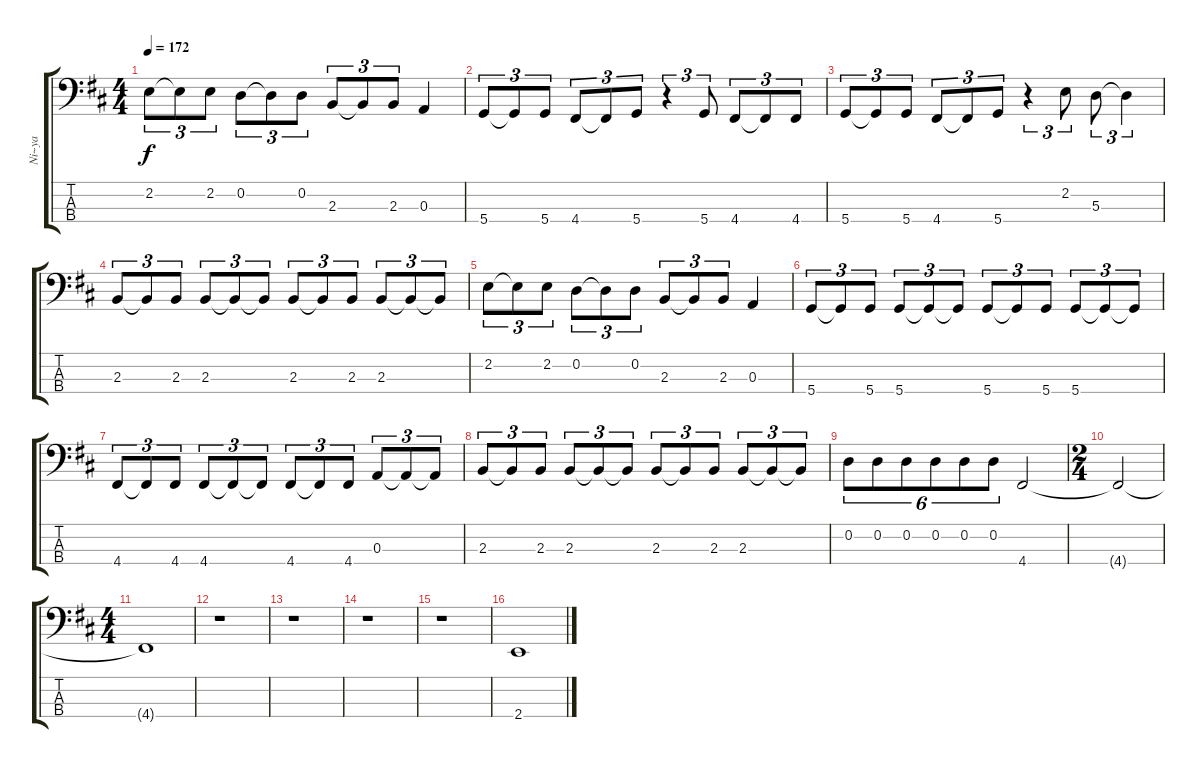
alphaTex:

\track ("Ni~ya" "Ni~ya") {instrument electricbasspick}
\staff {score tabs}
\tuning (G2 D2 A1 D1) {hide}
\ts (4 4)
\tempo 172
\clef f4
\ks bminor
2.2.8{tu (3 2) dy f} 2.2{t}.8{tu (3 2)} 2.2.8{tu (3 2)} 0.2.8{tu (3 2)} 0.2{t}.8{tu (3 2)} 0.2.8{tu (3 2)} 2.3.8{tu (3 2)} 2.3{t}.8{tu (3 2)} 2.3.8{tu (3 2)} 0.3.4 |
5.4.8{tu (3 2)} 5.4{t}.8{tu (3 2)} 5.4.8{tu (3 2)} 4.4.8{tu (3 2)} 4.4{t}.8{tu (3 2)} 5.4.8{tu (3 2)} r.4{tu (3 2)} 5.4.8{tu (3 2)} 4.4.8{tu (3 2)} 4.4{t}.8{tu (3 2)} 4.4.8{tu (3 2)} |
5.4.8{tu (3 2)} 5.4{t}.8{tu (3 2)} 5.4.8{tu (3 2)} 4.4.8{tu (3 2)} 4.4{t}.8{tu (3 2)} 5.4.8{tu (3 2)} r.4{tu (3 2)} 2.2.8{tu (3 2)} 5.3.8{tu (3 2)} 5.3{t}.4{tu (3 2)} |
2.3.8{tu (3 2)} 2.3{t}.8{tu (3 2)} 2.3.8{tu (3 2)} 2.3.8{tu (3 2)} 2.3{t}.8{tu (3 2)} 2.3{t}.8{tu (3 2)} 2.3.8{tu (3 2)} 2.3{t}.8{tu (3 2)} 2.3.8{tu (3 2)} 2.3.8{tu (3 2)} 2.3{t}.8{tu (3 2)} 2.3{t}.8{tu (3 2)} |
2.2.8{tu (3 2)} 2.2{t}.8{tu (3 2)} 2.2.8{tu (3 2)} 0.2.8{tu (3 2)} 0.2{t}.8{tu (3 2)} 0.2.8{tu (3 2)} 2.3.8{tu (3 2)} 2.3{t}.8{tu (3 2)} 2.3.8{tu (3 2)} 0.3.4 |
5.4.8{tu (3 2)} 5.4{t}.8{tu (3 2)} 5.4.8{tu (3 2)} 5.4.8{tu (3 2)} 5.4{t}.8{tu (3 2)} 5.4{t}.8{tu (3 2)} 5.4.8{tu (3 2)} 5.4{t}.8{tu (3 2)} 5.4.8{tu (3 2)} 5.4.8{tu (3 2)} 5.4{t}.8{tu (3 2)} 5.4{t}.8{tu (3 2)} |
4.4.8{tu (3 2)} 4.4{t}.8{tu (3 2)} 4.4.8{tu (3 2)} 4.4.8{tu (3 2)} 4.4{t}.8{tu (3 2)} 4.4{t}.8{tu (3 2)} 4.4.8{tu (3 2)} 4.4{t}.8{tu (3 2)} 4.4.8{tu (3 2)} 0.3.8{tu (3 2)} 0.3{t}.8{tu (3 2)} 0.3{t}.8{tu (3 2)} |
2.3.8{tu (3 2)} 2.3{t}.8{tu (3 2)} 2.3.8{tu (3 2)} 2.3.8{tu (3 2)} 2.3{t}.8{tu (3 2)} 2.3{t}.8{tu (3 2)} 2.3.8{tu (3 2)} 2.3{t}.8{tu (3 2)} 2.3.8{tu (3 2)} 2.3.8{tu (3 2)} 2.3{t}.8{tu (3 2)} 2.3{t}.8{tu (3 2)} |
0.2.8{tu (6 4)} 0.2.8{tu (6 4)} 0.2.8{tu (6 4)} 0.2.8{tu (6 4)} 0.2.8{tu (6 4)} 0.2.8{tu (6 4)} 4.4.2 |
\ts (2 4)
4.4{t}.2 |
\ts (4 4)
4.4{t}.1 |
r.1 |
r.1 |
r.1 |
r.1 |
2.4.1
